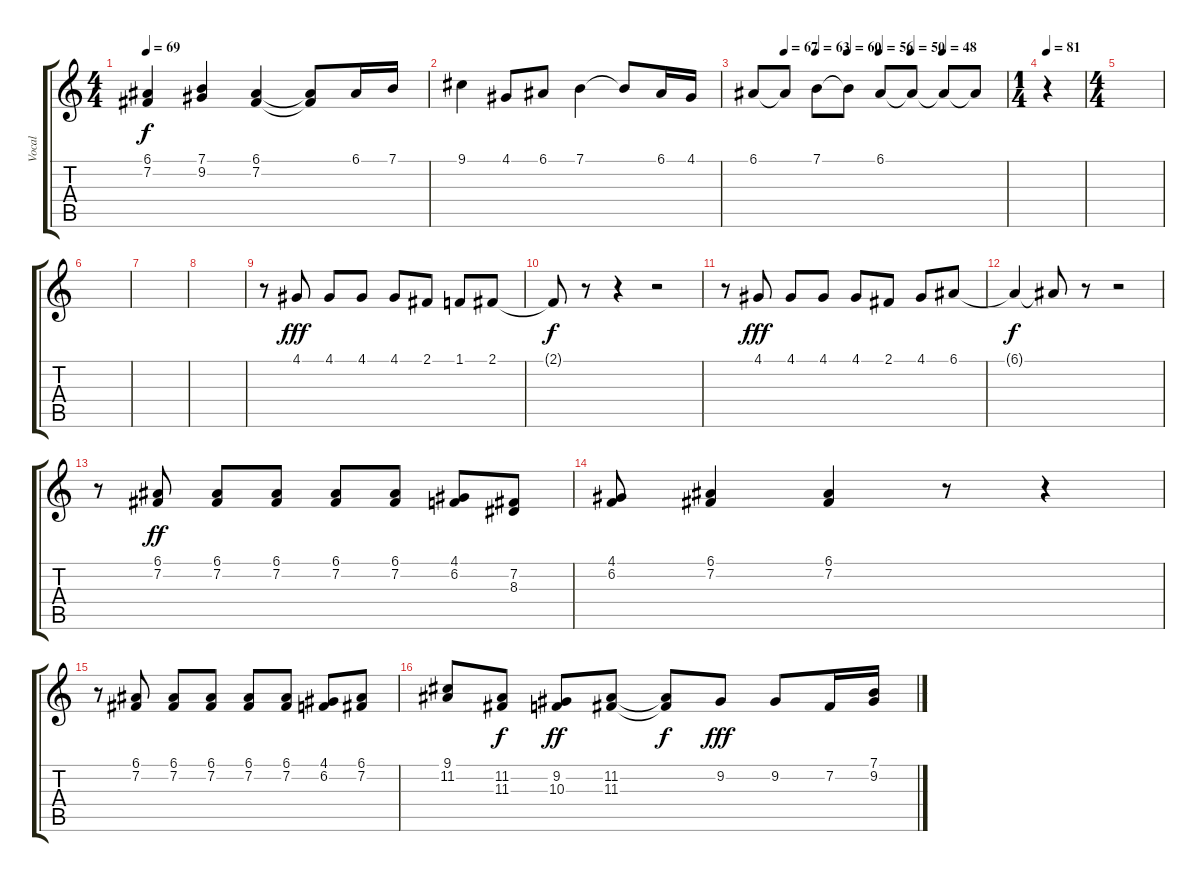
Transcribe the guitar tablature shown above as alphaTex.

\track ("Vocal" "Vocal") {instrument englishhorn}
\staff {score tabs}
\tuning (E4 B3 G3 D3 A2 E2) {hide}
\ts (4 4)
\tempo 69
\clef g2
\ks c
(6.1 7.2).4{dy f} (7.1 9.2).4 (6.1 7.2).4 (6.1{t} 7.2{t}).8 6.1.16 7.1.16 |
9.1.4 4.1.8 6.1.8 7.1.4 7.1{t}.8 6.1.16 4.1.16 |
\tempo (65 0.125)
\tempo (63 0.25)
\tempo (60 0.375)
\tempo (56 0.5)
\tempo (50 0.625)
\tempo (48 0.75)
\tempo (67 0.125)
6.1.8 6.1{t}.8 7.1.8 7.1{t}.8 6.1.8 6.1{t}.8 6.1{t}.8 6.1{t}.8 |
\ts (1 4)
\tempo 81
r.4 |
\ts (4 4)
|
|
|
|
r.8 4.1.8{dy fff} 4.1.8 4.1.8 4.1.8 2.1.8 1.1.8 2.1.8 |
2.1{t}.8{dy f} r.8 r.4 r.2 |
r.8 4.1.8{dy fff} 4.1.8 4.1.8 4.1.8 2.1.8 4.1.8 6.1.8 |
6.1{t}.4{dy f} 6.1{t}.8 r.8 r.2 |
r.8 (6.1 7.2).8{dy ff} (6.1 7.2).8 (6.1 7.2).8 (6.1 7.2).8 (6.1 7.2).8 (4.1 6.2).8 (7.2 8.3).8 |
(4.1 6.2).8 (6.1 7.2).4 (6.1 7.2).4 r.8 r.4 |
r.8 (6.1 7.2).8 (6.1 7.2).8 (6.1 7.2).8 (6.1 7.2).8 (6.1 7.2).8 (4.1 6.2).8 (6.1 7.2).8 |
(9.1 11.2).8 (11.2 11.3).8{dy f} (9.2 10.3).8{dy ff} (11.2 11.3).8 (11.2{t} 11.3{t}).8{dy f} 9.2.8{dy fff} 9.2.8 7.2.16 (7.1 9.2).16
